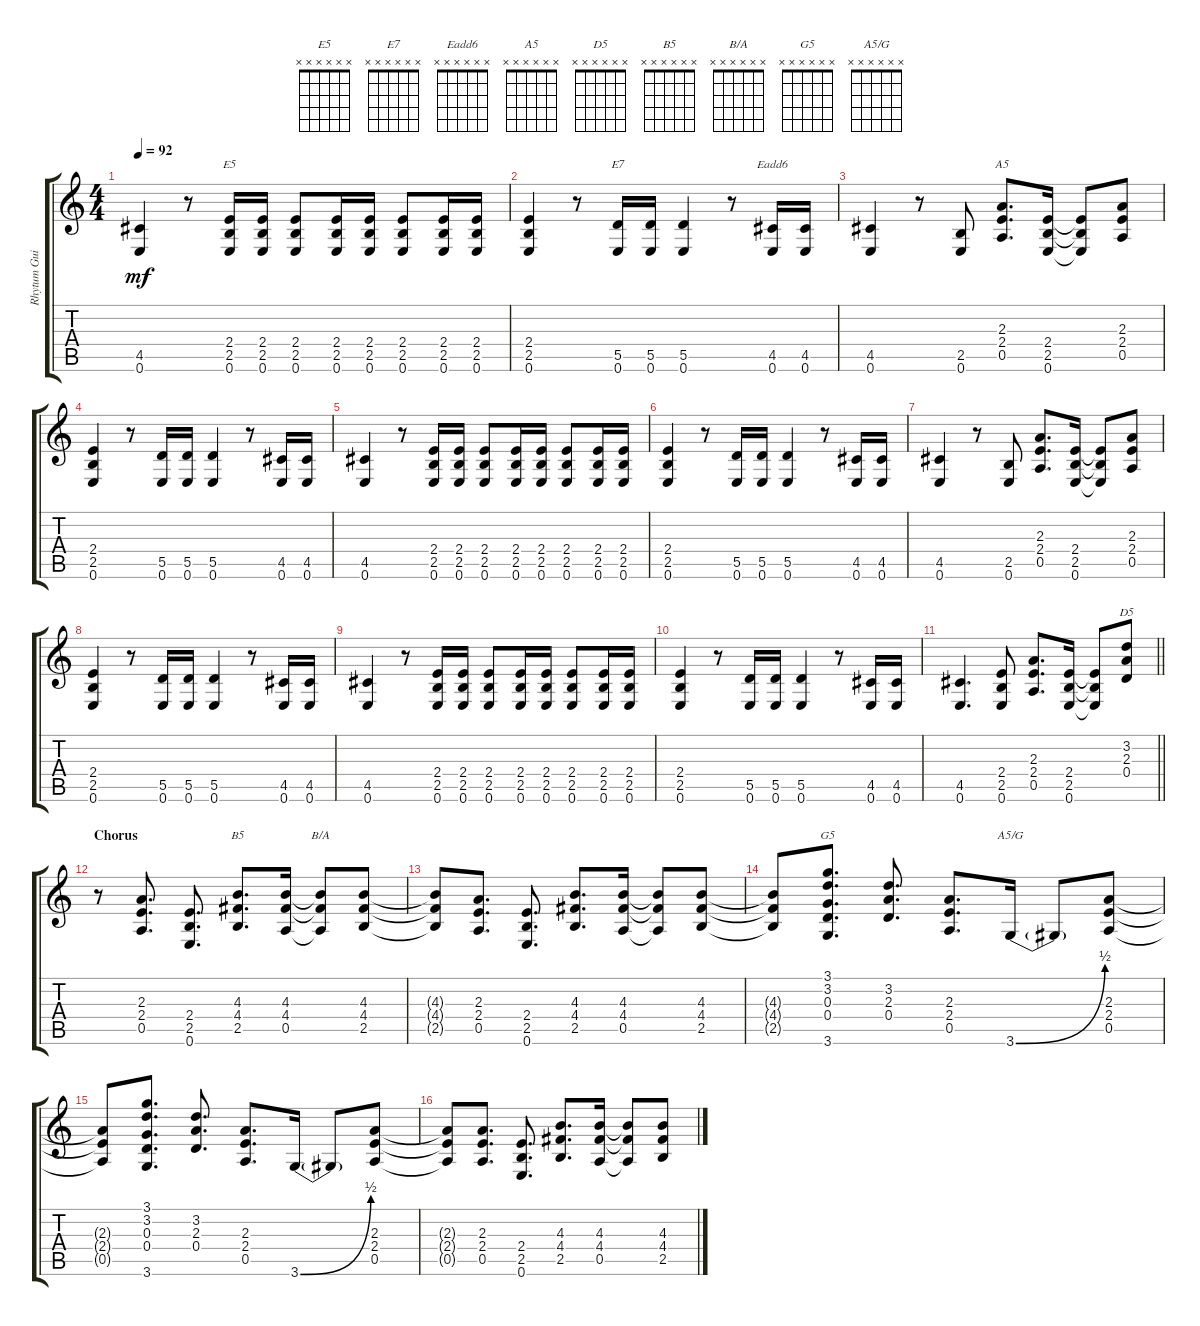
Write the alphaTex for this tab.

\track ("Rhytum Guitar" "Rhytum Gui") {instrument overdrivenguitar}
\staff {score tabs}
\tuning (E4 B3 G3 D3 A2 E2) {hide}
\chord ("E5" x x x x x x)
\chord ("E7" x x x x x x)
\chord ("Eadd6" x x x x x x)
\chord ("A5" x x x x x x)
\chord ("D5" x x x x x x)
\chord ("B5" x x x x x x)
\chord ("B/A" x x x x x x)
\chord ("G5" x x x x x x)
\chord ("A5/G" x x x x x x)
\ts (4 4)
\tempo 92
\clef g2
\ks c
(4.5 0.6).4{dy mf} r.8 (2.4 2.5 0.6).16{ch "E5"} (2.4 2.5 0.6).16 (2.4 2.5 0.6).8 (2.4 2.5 0.6).16 (2.4 2.5 0.6).16 (2.4 2.5 0.6).8 (2.4 2.5 0.6).16 (2.4 2.5 0.6).16 |
(2.4 2.5 0.6).4 r.8 (5.5 0.6).16{ch "E7"} (5.5 0.6).16 (5.5 0.6).4 r.8 (4.5 0.6).16{ch "Eadd6"} (4.5 0.6).16 |
(4.5 0.6).4 r.8 (2.5 0.6).8 (2.3 2.4 0.5).8{d ch "A5"} (2.4 2.5 0.6).16 (2.4{t} 2.5{t} 0.6{t}).8 (2.3 2.4 0.5).8 |
(2.4 2.5 0.6).4 r.8 (5.5 0.6).16 (5.5 0.6).16 (5.5 0.6).4 r.8 (4.5 0.6).16 (4.5 0.6).16 |
(4.5 0.6).4 r.8 (2.4 2.5 0.6).16 (2.4 2.5 0.6).16 (2.4 2.5 0.6).8 (2.4 2.5 0.6).16 (2.4 2.5 0.6).16 (2.4 2.5 0.6).8 (2.4 2.5 0.6).16 (2.4 2.5 0.6).16 |
(2.4 2.5 0.6).4 r.8 (5.5 0.6).16 (5.5 0.6).16 (5.5 0.6).4 r.8 (4.5 0.6).16 (4.5 0.6).16 |
(4.5 0.6).4 r.8 (2.5 0.6).8 (2.3 2.4 0.5).8{d} (2.4 2.5 0.6).16 (2.4{t} 2.5{t} 0.6{t}).8 (2.3 2.4 0.5).8 |
(2.4 2.5 0.6).4 r.8 (5.5 0.6).16 (5.5 0.6).16 (5.5 0.6).4 r.8 (4.5 0.6).16 (4.5 0.6).16 |
(4.5 0.6).4 r.8 (2.4 2.5 0.6).16 (2.4 2.5 0.6).16 (2.4 2.5 0.6).8 (2.4 2.5 0.6).16 (2.4 2.5 0.6).16 (2.4 2.5 0.6).8 (2.4 2.5 0.6).16 (2.4 2.5 0.6).16 |
(2.4 2.5 0.6).4 r.8 (5.5 0.6).16 (5.5 0.6).16 (5.5 0.6).4 r.8 (4.5 0.6).16 (4.5 0.6).16 |
\barLineRight lightlight
(4.5 0.6).4{d} (2.4 2.5 0.6).8 (2.3 2.4 0.5).8{d} (2.4 2.5 0.6).16 (2.4{t} 2.5{t} 0.6{t}).8 (3.2 2.3 0.4).8{ch "D5"} |
\section ("" "Chorus")
r.8{balance 0} (2.3 2.4 0.5).8{d} (2.4 2.5 0.6).8{d} (4.3 4.4 2.5).8{d ch "B5"} (4.3 4.4 0.5).16 (4.3{t} 4.4{t} 0.5{t}).8{ch "B/A"} (4.3 4.4 2.5).8 |
(4.3{t} 4.4{t} 2.5{t}).8 (2.3 2.4 0.5).8{d} (2.4 2.5 0.6).8{d} (4.3 4.4 2.5).8{d} (4.3 4.4 0.5).16 (4.3{t} 4.4{t} 0.5{t}).8 (4.3 4.4 2.5).8 |
(4.3{t} 4.4{t} 2.5{t}).8 (3.1 3.2 0.3 0.4 3.6).8{d ch "G5"} (3.2 2.3 0.4).8{d} (2.3 2.4 0.5).8{d} 3.6{be (bend 0 0 60 2)}.16{ch "A5/G"} 3.6{t}.8 (2.3 2.4 0.5).8 |
(2.3{t} 2.4{t} 0.5{t}).8 (3.1 3.2 0.3 0.4 3.6).8{d} (3.2 2.3 0.4).8{d} (2.3 2.4 0.5).8{d} 3.6{be (bend 0 0 60 2)}.16 3.6{t}.8 (2.3 2.4 0.5).8 |
(2.3{t} 2.4{t} 0.5{t}).8 (2.3 2.4 0.5).8{d} (2.4 2.5 0.6).8{d} (4.3 4.4 2.5).8{d} (4.3 4.4 0.5).16 (4.3{t} 4.4{t} 0.5{t}).8 (4.3 4.4 2.5).8
